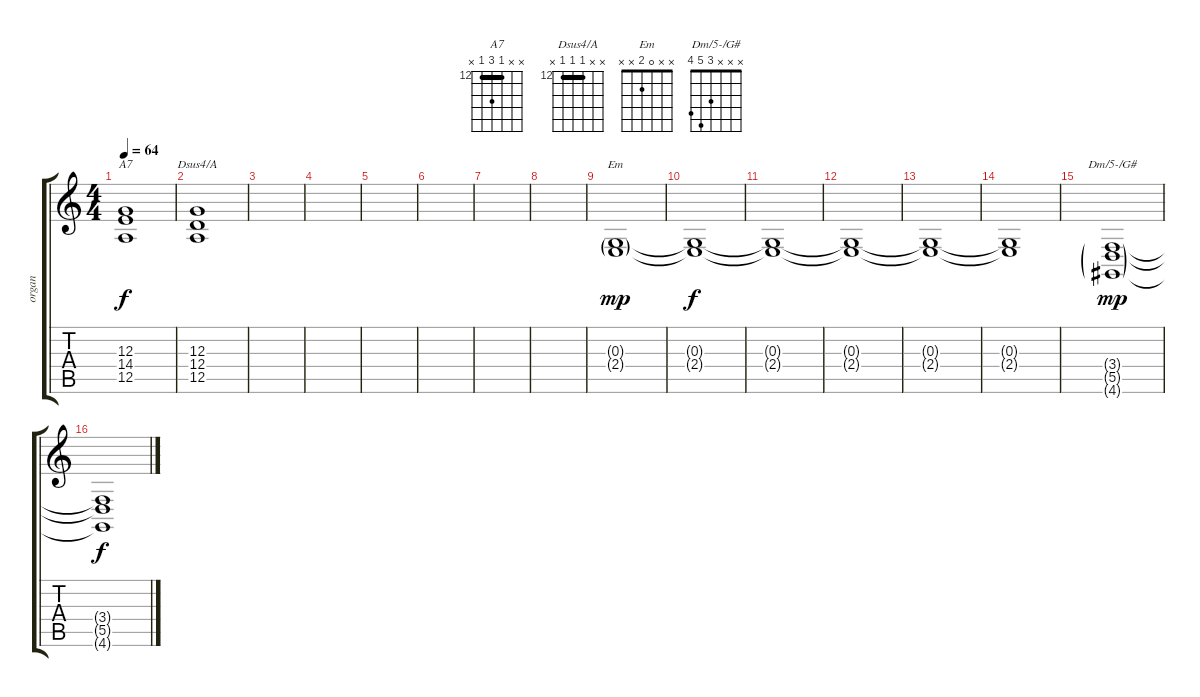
\track ("organ" "organ") {instrument stringensemble1}
\staff {score tabs}
\tuning (E4 B3 G3 D3 A2 E2) {hide}
\chord ("A7" x x 12 14 12 x) {firstfret 12 barre 12}
\chord ("Dsus4/A" x x 12 12 12 x) {firstfret 12 barre 12}
\chord ("Em" x x 0 2 x x)
\chord ("Dm/5-/G#" x x x 3 5 4)
\ts (4 4)
\tempo 64
\clef g2
\ks c
(12.3 14.4 12.5).1{ch "A7" dy f} |
(12.3 12.4 12.5).1{ch "Dsus4/A"} |
|
|
|
|
|
|
(0.3{g} 2.4{g}).1{ch "Em" dy mp} |
(0.3{t} 2.4{t}).1{dy f} |
(0.3{t} 2.4{t}).1 |
(0.3{t} 2.4{t}).1 |
(0.3{t} 2.4{t}).1 |
(0.3{t} 2.4{t}).1 |
(3.4{g} 5.5{g} 4.6{g}).1{ch "Dm/5-/G#" dy mp} |
(3.4{t} 5.5{t} 4.6{t}).1{dy f}
